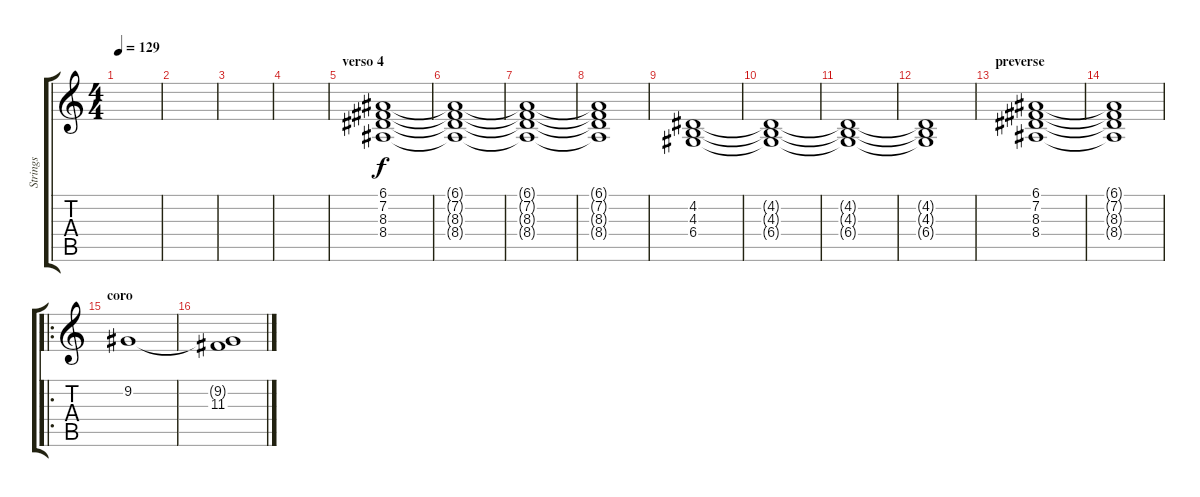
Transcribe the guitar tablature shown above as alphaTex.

\track ("Strings" "Strings") {instrument stringensemble1}
\staff {score tabs}
\tuning (E4 B3 G3 D3 A2 E2) {hide}
\ts (4 4)
\tempo 129
\clef g2
\ks c
|
|
|
|
\section ("" "verso 4")
(6.1 7.2 8.3 8.4).1 |
(6.1{t} 7.2{t} 8.3{t} 8.4{t}).1 |
(6.1{t} 7.2{t} 8.3{t} 8.4{t}).1 |
(6.1{t} 7.2{t} 8.3{t} 8.4{t}).1 |
(4.2 4.3 6.4).1 |
(4.2{t} 4.3{t} 6.4{t}).1 |
(4.2{t} 4.3{t} 6.4{t}).1 |
(4.2{t} 4.3{t} 6.4{t}).1 |
\section ("" "preverse")
(6.1 7.2 8.3 8.4).1 |
(6.1{t} 7.2{t} 8.3{t} 8.4{t}).1 |
\ro
\section ("" "coro")
9.2.1 |
(9.2{t} 11.3).1
